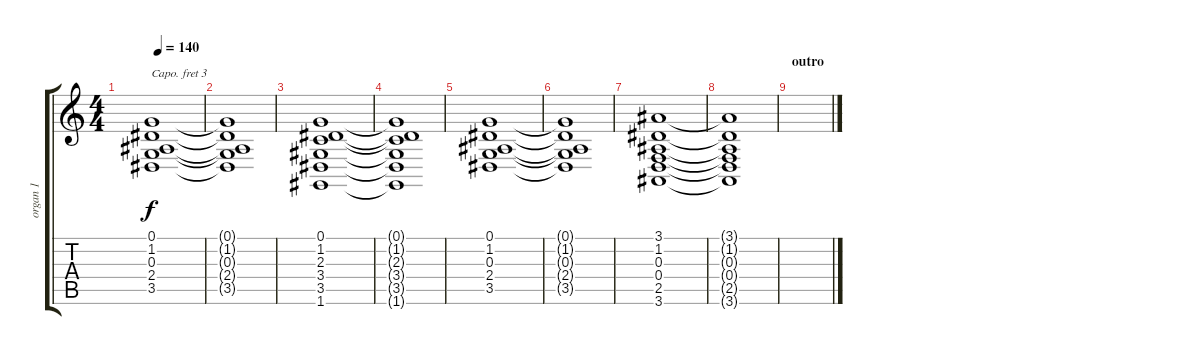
\track ("organ 1" "organ 1") {instrument drawbarorgan}
\staff {score tabs}
\capo 3
\tuning (E4 B3 G3 D3 A2 E2) {hide}
\ts (4 4)
\tempo 140
\clef g2
\ks c
(0.1 1.2 0.3 2.4 3.5).1{dy f} |
(0.1{t} 1.2{t} 0.3{t} 2.4{t} 3.5{t}).1 |
(0.1 1.2 2.3 3.4 3.5 1.6).1 |
(0.1{t} 1.2{t} 2.3{t} 3.4{t} 3.5{t} 1.6{t}).1 |
(0.1 1.2 0.3 2.4 3.5).1 |
(0.1{t} 1.2{t} 0.3{t} 2.4{t} 3.5{t}).1 |
(3.1 1.2 0.3 0.4 2.5 3.6).1 |
(3.1{t} 1.2{t} 0.3{t} 0.4{t} 2.5{t} 3.6{t}).1 |
\section ("" "outro")
